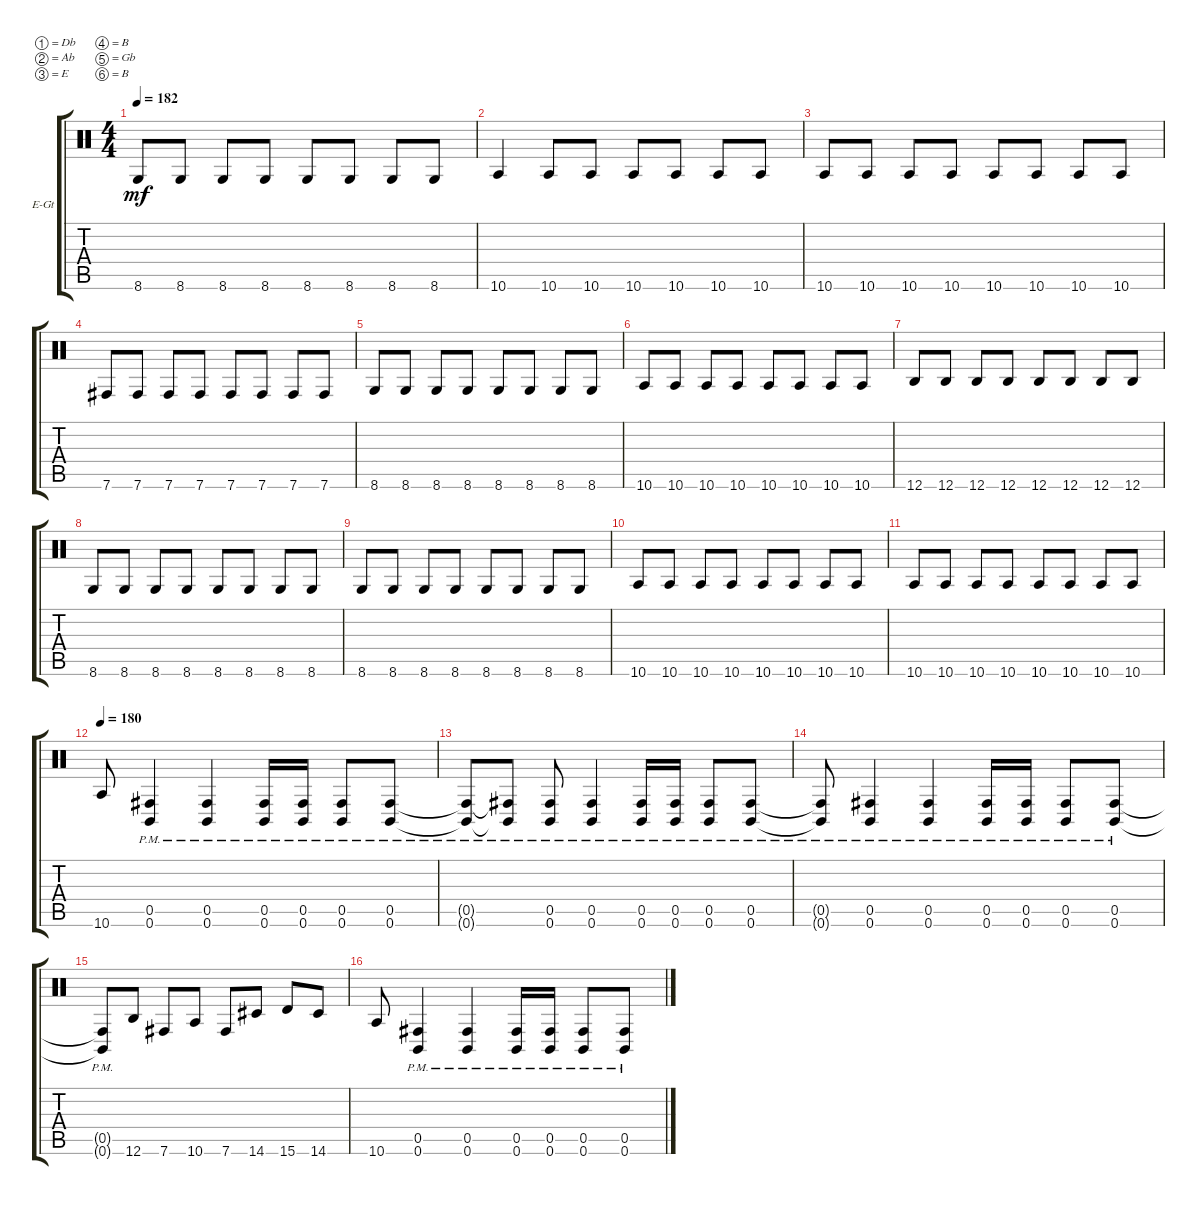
\defaultSystemsLayout 4
\bracketExtendMode groupsimilarinstruments
\firstSystemTrackNameOrientation horizontal
\otherSystemsTrackNameOrientation horizontal
\track ("Electric Guitar" "E-Gt") {instrument distortionguitar}
\staff {score tabs}
\tuning (Db4 Ab3 E3 B2 Gb2 B1)
\ts (4 4)
\tempo 182
\clef neutral
\ks c
8.6.8{dy mf} 8.6.8 8.6.8 8.6.8 8.6.8 8.6.8 8.6.8 8.6.8 |
10.6.4 10.6.8 10.6.8 10.6.8 10.6.8 10.6.8 10.6.8 |
10.6.8 10.6.8 10.6.8 10.6.8 10.6.8 10.6.8 10.6.8 10.6.8 |
7.6.8 7.6.8 7.6.8 7.6.8 7.6.8 7.6.8 7.6.8 7.6.8 |
8.6.8 8.6.8 8.6.8 8.6.8 8.6.8 8.6.8 8.6.8 8.6.8 |
10.6.8 10.6.8 10.6.8 10.6.8 10.6.8 10.6.8 10.6.8 10.6.8 |
12.6.8 12.6.8 12.6.8 12.6.8 12.6.8 12.6.8 12.6.8 12.6.8 |
8.6.8 8.6.8 8.6.8 8.6.8 8.6.8 8.6.8 8.6.8 8.6.8 |
8.6.8 8.6.8 8.6.8 8.6.8 8.6.8 8.6.8 8.6.8 8.6.8 |
10.6.8 10.6.8 10.6.8 10.6.8 10.6.8 10.6.8 10.6.8 10.6.8 |
10.6.8 10.6.8 10.6.8 10.6.8 10.6.8 10.6.8 10.6.8 10.6.8 |
\tempo 180
10.6.8 (0.6{pm} 0.5{pm}).4 (0.5{pm} 0.6{pm}).4 (0.6{pm} 0.5{pm}).16 (0.5{pm} 0.6{pm}).16 (0.6{pm} 0.5{pm}).8 (0.5{pm} 0.6{pm}).8 |
(0.6{pm t} 0.5{pm t}).8 (0.6{pm t} 0.5{pm t}).8 (0.6{pm} 0.5{pm}).8 (0.6{pm} 0.5{pm}).4 (0.6{pm} 0.5{pm}).16 (0.6{pm} 0.5{pm}).16 (0.6{pm} 0.5{pm}).8 (0.6{pm} 0.5{pm}).8 |
(0.6{pm t} 0.5{pm t}).8 (0.6{pm} 0.5{pm}).4 (0.5{pm} 0.6{pm}).4 (0.6{pm} 0.5{pm}).16 (0.5{pm} 0.6{pm}).16 (0.6{pm} 0.5{pm}).8 (0.5{pm} 0.6{pm}).8 |
(0.5{pm t} 0.6{pm t}).8 12.6.8 7.6.8 10.6.8 7.6.8 14.6.8 15.6.8 14.6.8 |
10.6.8 (0.6{pm} 0.5{pm}).4 (0.5{pm} 0.6{pm}).4 (0.6{pm} 0.5{pm}).16 (0.5{pm} 0.6{pm}).16 (0.6{pm} 0.5{pm}).8 (0.5{pm} 0.6{pm}).8
